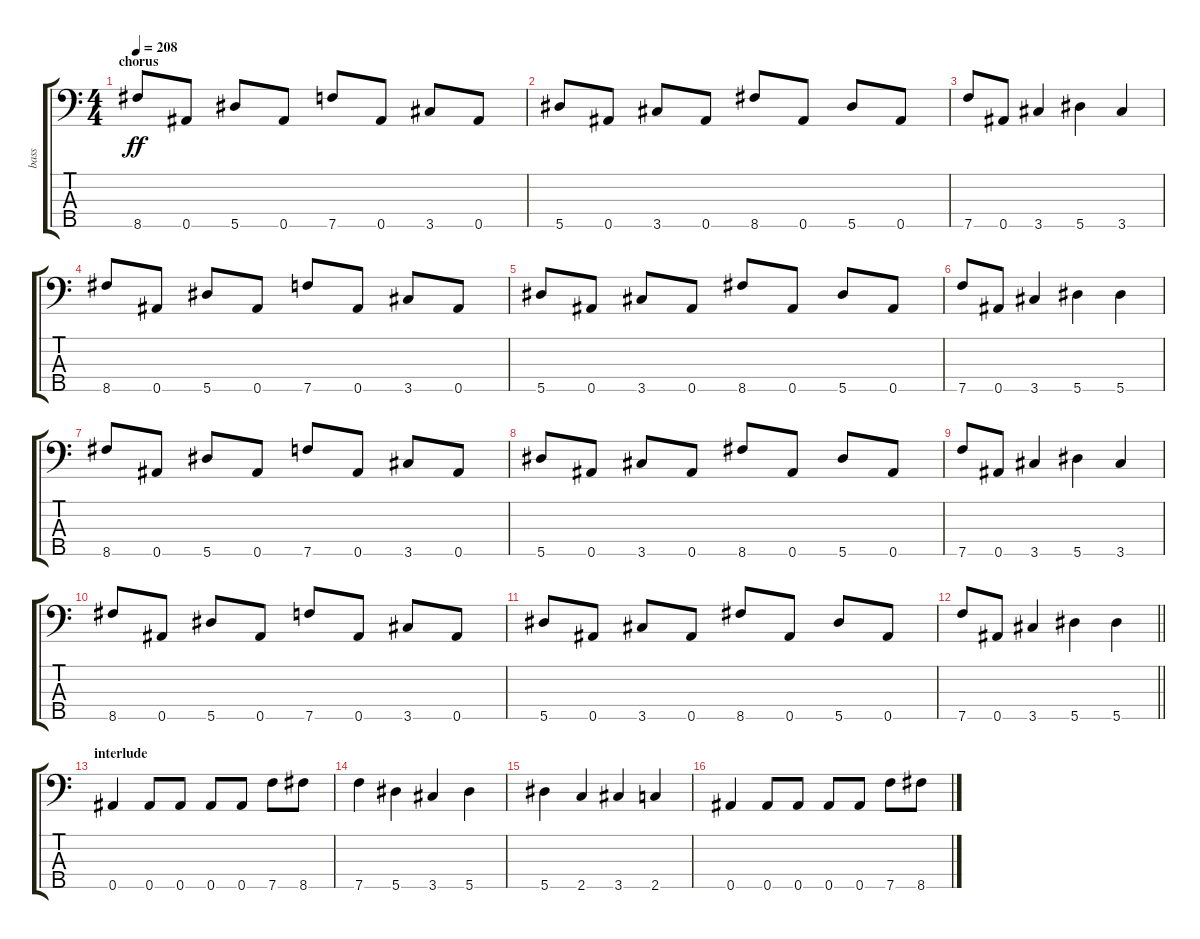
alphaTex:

\track ("bass" "bass") {instrument slapbass1}
\staff {score tabs}
\tuning (G3 Eb3 Bb2 F2 Bb1) {hide}
\ts (4 4)
\section ("" "chorus")
\tempo 208
\clef f4
\ks c
8.5.8{dy ff} 0.5.8 5.5.8 0.5.8 7.5.8 0.5.8 3.5.8 0.5.8 |
5.5.8 0.5.8 3.5.8 0.5.8 8.5.8 0.5.8 5.5.8 0.5.8 |
7.5.8 0.5.8 3.5.4 5.5.4 3.5.4 |
8.5.8 0.5.8 5.5.8 0.5.8 7.5.8 0.5.8 3.5.8 0.5.8 |
5.5.8 0.5.8 3.5.8 0.5.8 8.5.8 0.5.8 5.5.8 0.5.8 |
7.5.8 0.5.8 3.5.4 5.5.4 5.5.4 |
8.5.8 0.5.8 5.5.8 0.5.8 7.5.8 0.5.8 3.5.8 0.5.8 |
5.5.8 0.5.8 3.5.8 0.5.8 8.5.8 0.5.8 5.5.8 0.5.8 |
7.5.8 0.5.8 3.5.4 5.5.4 3.5.4 |
8.5.8 0.5.8 5.5.8 0.5.8 7.5.8 0.5.8 3.5.8 0.5.8 |
5.5.8 0.5.8 3.5.8 0.5.8 8.5.8 0.5.8 5.5.8 0.5.8 |
\barLineRight lightlight
7.5.8 0.5.8 3.5.4 5.5.4 5.5.4 |
\section ("" "interlude")
0.5.4 0.5.8 0.5.8 0.5.8 0.5.8 7.5.8 8.5.8 |
7.5.4 5.5.4 3.5.4 5.5.4 |
5.5.4 2.5.4 3.5.4 2.5.4 |
0.5.4 0.5.8 0.5.8 0.5.8 0.5.8 7.5.8 8.5.8
